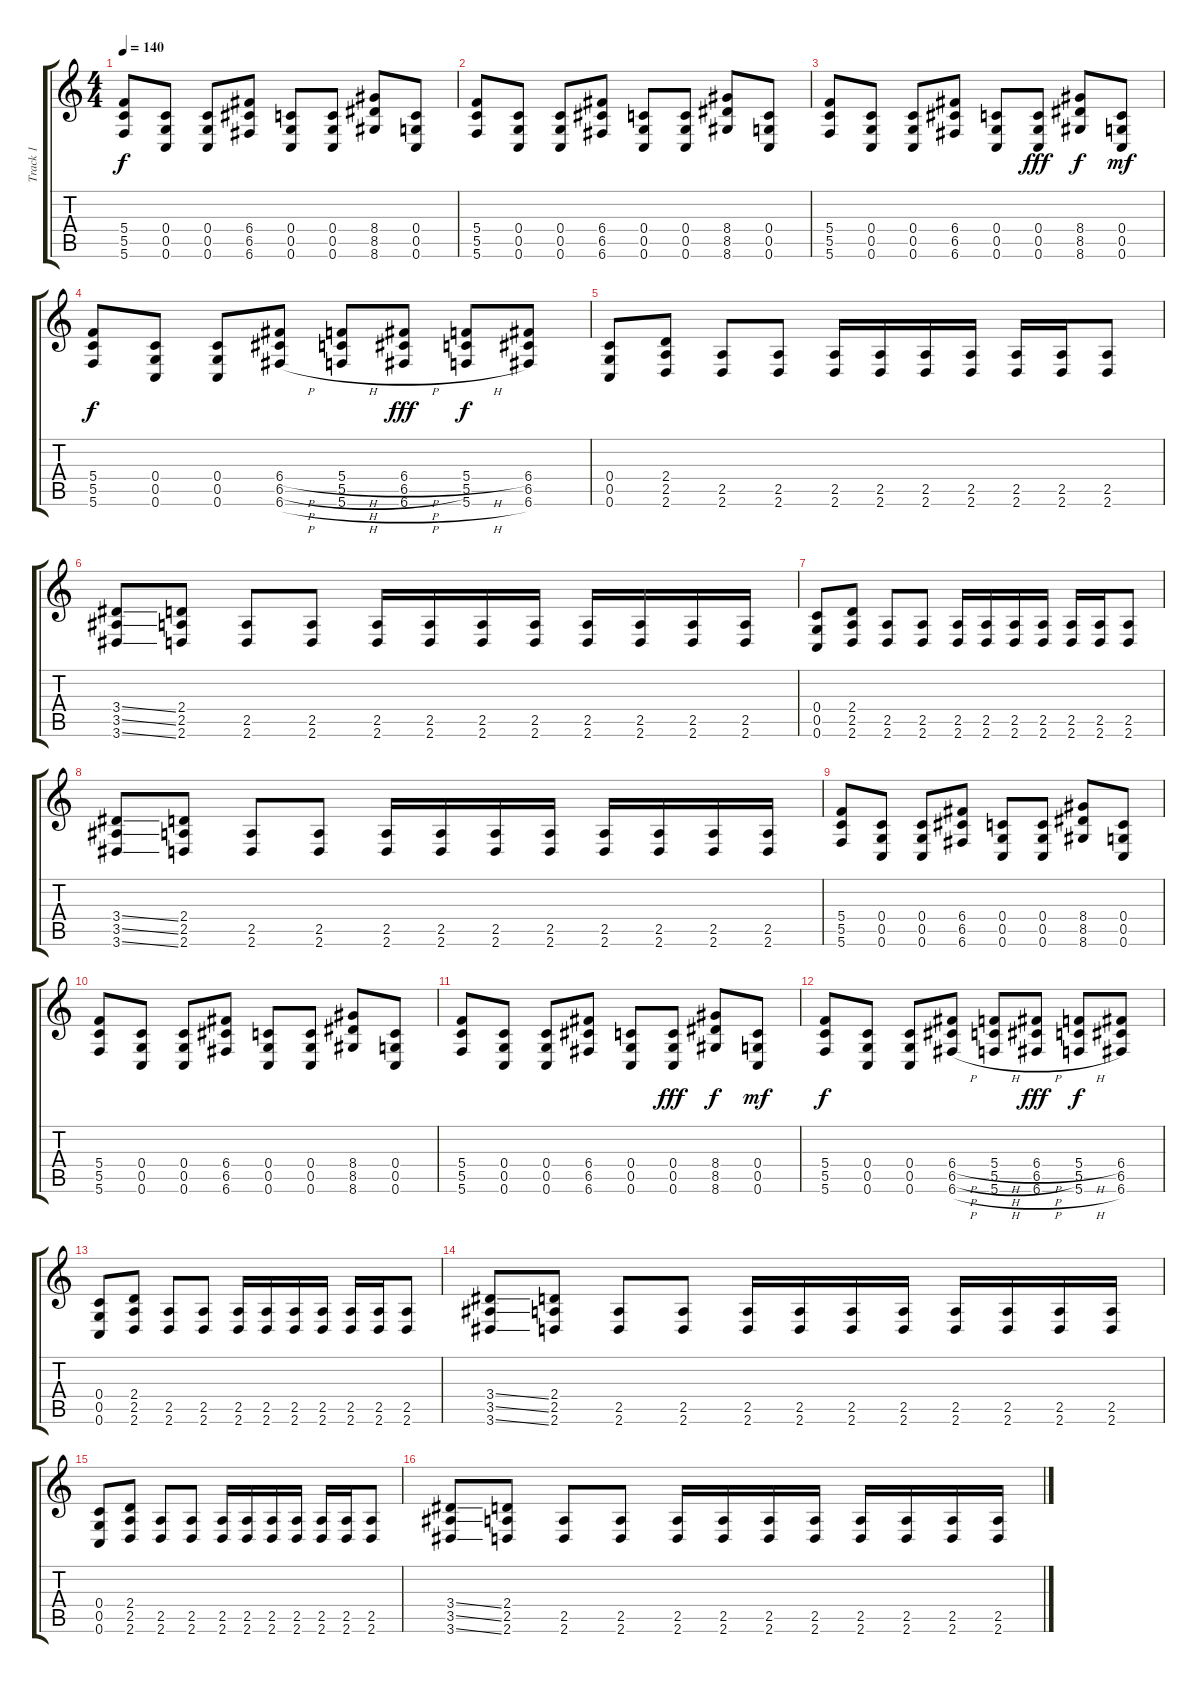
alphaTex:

\track ("Track 1" "Track 1") {instrument distortionguitar}
\staff {score tabs}
\tuning (D4 A3 F3 C3 G2 C2) {hide}
\ts (4 4)
\tempo 140
\clef g2
\ks c
(5.4 5.5 5.6).8{dy f} (0.4 0.5 0.6).8 (0.4 0.5 0.6).8 (6.4 6.5 6.6).8 (0.4 0.5 0.6).8 (0.4 0.5 0.6).8 (8.4 8.5 8.6).8 (0.4 0.5 0.6).8 |
(5.4 5.5 5.6).8 (0.4 0.5 0.6).8 (0.4 0.5 0.6).8 (6.4 6.5 6.6).8 (0.4 0.5 0.6).8 (0.4 0.5 0.6).8 (8.4 8.5 8.6).8 (0.4 0.5 0.6).8 |
(5.4 5.5 5.6).8 (0.4 0.5 0.6).8 (0.4 0.5 0.6).8 (6.4 6.5 6.6).8 (0.4 0.5 0.6).8 (0.4 0.5 0.6).8{dy fff} (8.4 8.5 8.6).8{dy f} (0.4 0.5 0.6).8{dy mf} |
(5.4 5.5 5.6).8{dy f} (0.4 0.5 0.6).8 (0.4 0.5 0.6).8 (6.4{h} 6.5{h} 6.6{h}).8 (5.4{h} 5.5{h} 5.6{h}).8 (6.4{h} 6.5{h} 6.6{h}).8{dy fff} (5.4{h} 5.5 5.6{h}).8{dy f} (6.4 6.5 6.6).8 |
(0.4 0.5 0.6).8 (2.4 2.5 2.6).8 (2.5 2.6).8 (2.5 2.6).8 (2.5 2.6).16 (2.5 2.6).16 (2.5 2.6).16 (2.5 2.6).16 (2.5 2.6).16 (2.5 2.6).16 (2.5 2.6).8 |
(3.4{ss} 3.5{ss} 3.6{ss}).8 (2.4 2.5 2.6).8 (2.5 2.6).8 (2.5 2.6).8 (2.5 2.6).16 (2.5 2.6).16 (2.5 2.6).16 (2.5 2.6).16 (2.5 2.6).16 (2.5 2.6).16 (2.5 2.6).16 (2.5 2.6).16 |
(0.4 0.5 0.6).8 (2.4 2.5 2.6).8 (2.5 2.6).8 (2.5 2.6).8 (2.5 2.6).16 (2.5 2.6).16 (2.5 2.6).16 (2.5 2.6).16 (2.5 2.6).16 (2.5 2.6).16 (2.5 2.6).8 |
(3.4{ss} 3.5{ss} 3.6{ss}).8 (2.4 2.5 2.6).8 (2.5 2.6).8 (2.5 2.6).8 (2.5 2.6).16 (2.5 2.6).16 (2.5 2.6).16 (2.5 2.6).16 (2.5 2.6).16 (2.5 2.6).16 (2.5 2.6).16 (2.5 2.6).16 |
(5.4 5.5 5.6).8 (0.4 0.5 0.6).8 (0.4 0.5 0.6).8 (6.4 6.5 6.6).8 (0.4 0.5 0.6).8 (0.4 0.5 0.6).8 (8.4 8.5 8.6).8 (0.4 0.5 0.6).8 |
(5.4 5.5 5.6).8 (0.4 0.5 0.6).8 (0.4 0.5 0.6).8 (6.4 6.5 6.6).8 (0.4 0.5 0.6).8 (0.4 0.5 0.6).8 (8.4 8.5 8.6).8 (0.4 0.5 0.6).8 |
(5.4 5.5 5.6).8 (0.4 0.5 0.6).8 (0.4 0.5 0.6).8 (6.4 6.5 6.6).8 (0.4 0.5 0.6).8 (0.4 0.5 0.6).8{dy fff} (8.4 8.5 8.6).8{dy f} (0.4 0.5 0.6).8{dy mf} |
(5.4 5.5 5.6).8{dy f} (0.4 0.5 0.6).8 (0.4 0.5 0.6).8 (6.4{h} 6.5{h} 6.6{h}).8 (5.4{h} 5.5{h} 5.6{h}).8 (6.4{h} 6.5{h} 6.6{h}).8{dy fff} (5.4{h} 5.5 5.6{h}).8{dy f} (6.4 6.5 6.6).8 |
(0.4 0.5 0.6).8 (2.4 2.5 2.6).8 (2.5 2.6).8 (2.5 2.6).8 (2.5 2.6).16 (2.5 2.6).16 (2.5 2.6).16 (2.5 2.6).16 (2.5 2.6).16 (2.5 2.6).16 (2.5 2.6).8 |
(3.4{ss} 3.5{ss} 3.6{ss}).8 (2.4 2.5 2.6).8 (2.5 2.6).8 (2.5 2.6).8 (2.5 2.6).16 (2.5 2.6).16 (2.5 2.6).16 (2.5 2.6).16 (2.5 2.6).16 (2.5 2.6).16 (2.5 2.6).16 (2.5 2.6).16 |
(0.4 0.5 0.6).8 (2.4 2.5 2.6).8 (2.5 2.6).8 (2.5 2.6).8 (2.5 2.6).16 (2.5 2.6).16 (2.5 2.6).16 (2.5 2.6).16 (2.5 2.6).16 (2.5 2.6).16 (2.5 2.6).8 |
(3.4{ss} 3.5{ss} 3.6{ss}).8 (2.4 2.5 2.6).8 (2.5 2.6).8 (2.5 2.6).8 (2.5 2.6).16 (2.5 2.6).16 (2.5 2.6).16 (2.5 2.6).16 (2.5 2.6).16 (2.5 2.6).16 (2.5 2.6).16 (2.5 2.6).16
